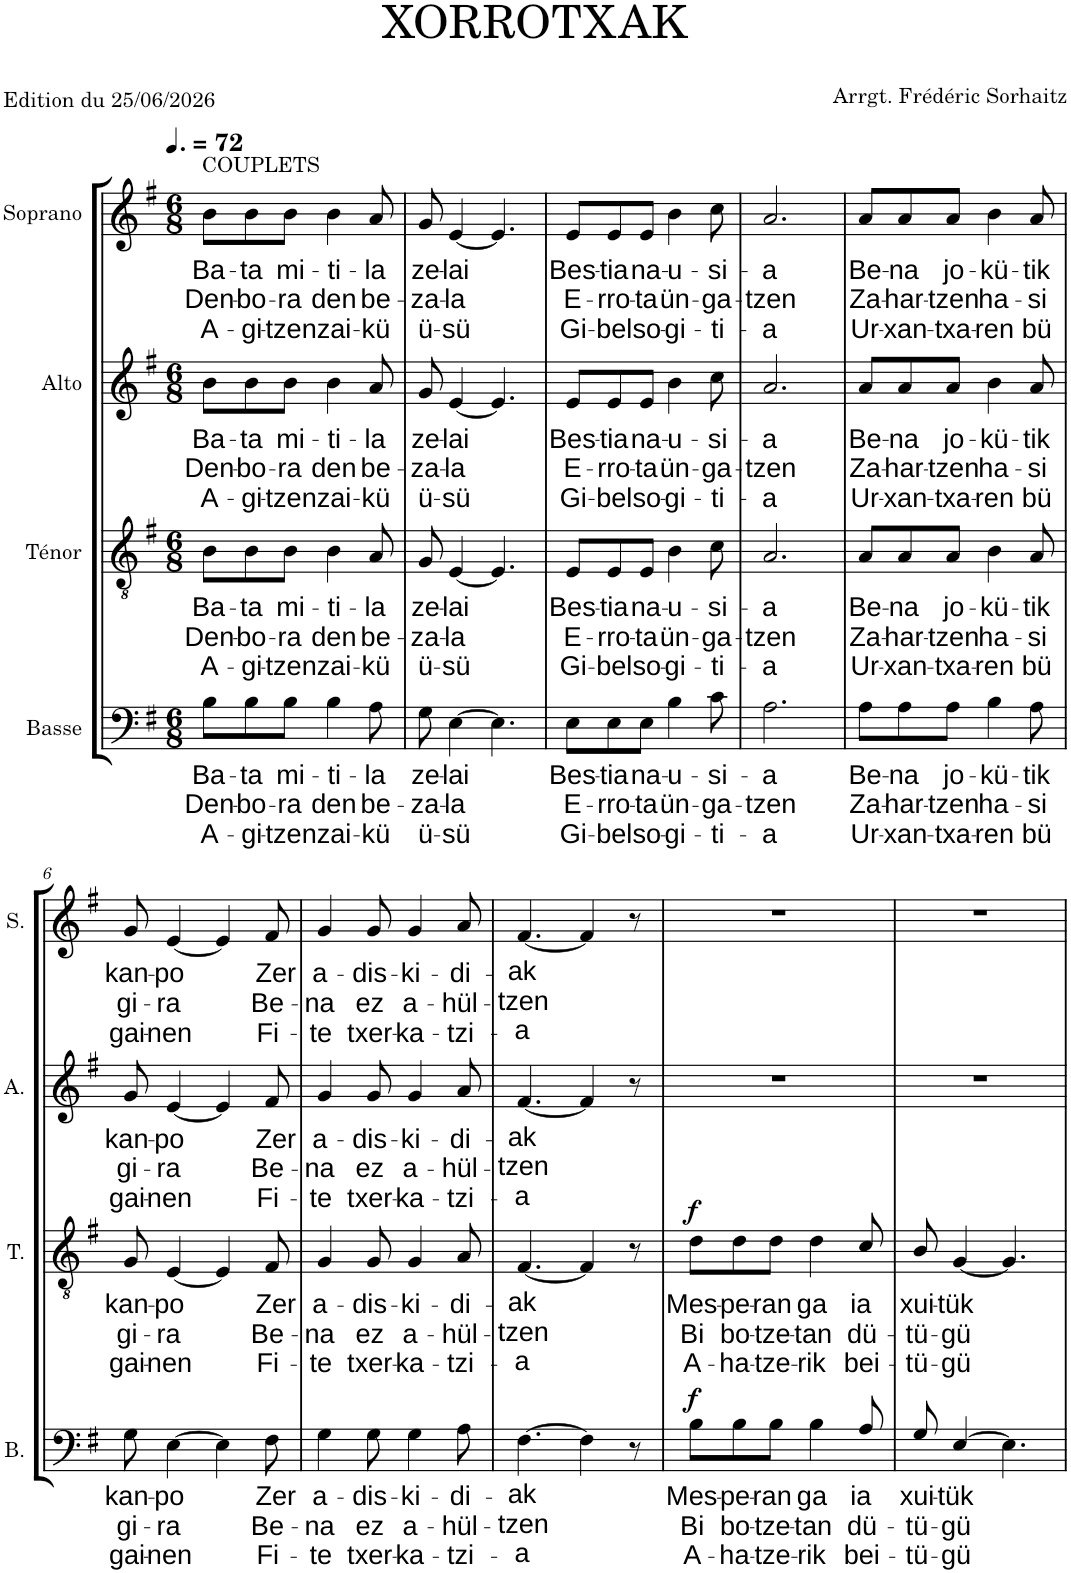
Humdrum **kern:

**kern	**text	**text	**text	**dynam	**kern	**text	**text	**text	**dynam	**kern	**text	**text	**text	**kern	**text	**text	**text
*part4	*part4	*part4	*part4	*part4	*part3	*part3	*part3	*part3	*part3	*part2	*part2	*part2	*part2	*part1	*part1	*part1	*part1
*staff4	*staff4	*staff4	*staff4	*staff4	*staff3	*staff3	*staff3	*staff3	*staff3	*staff2	*staff2	*staff2	*staff2	*staff1	*staff1	*staff1	*staff1
*I"Basse	*	*	*	*	*I"Ténor	*	*	*	*	*I"Alto	*	*	*	*I"Soprano	*	*	*
*I'B.	*	*	*	*	*I'T.	*	*	*	*	*I'A.	*	*	*	*I'S.	*	*	*
*clefF4	*	*	*	*	*clefGv2	*	*	*	*	*clefG2	*	*	*	*clefG2	*	*	*
*k[f#]	*	*	*	*	*k[f#]	*	*	*	*	*k[f#]	*	*	*	*k[f#]	*	*	*
*M6/8	*	*	*	*	*M6/8	*	*	*	*	*M6/8	*	*	*	*M6/8	*	*	*
*MM108	*	*	*	*	*MM108	*	*	*	*	*MM108	*	*	*	*MM108	*	*	*
=1	=1	=1	=1	=1	=1	=1	=1	=1	=1	=1	=1	=1	=1	=1	=1	=1	=1
!	!	!	!	!	!	!	!	!	!	!	!	!	!	!LO:TX:a:t=COUPLETS	!	!	!
!	!LO:LY:b	!LO:LY:b	!LO:LY:b	!	!	!LO:LY:b	!LO:LY:b	!LO:LY:b	!	!	!LO:LY:b	!LO:LY:b	!LO:LY:b	!	!LO:LY:b	!LO:LY:b	!LO:LY:b
8B\L	Ba-	Den-	A-	.	8B\L	Ba-	Den-	A-	.	8b\L	Ba-	Den-	A-	8b\L	Ba-	Den-	A-
!	!LO:LY:b	!LO:LY:b	!LO:LY:b	!	!	!LO:LY:b	!LO:LY:b	!LO:LY:b	!	!	!LO:LY:b	!LO:LY:b	!LO:LY:b	!	!LO:LY:b	!LO:LY:b	!LO:LY:b
8B\	-ta	-bo-	-gi-	.	8B\	-ta	-bo-	-gi-	.	8b\	-ta	-bo-	-gi-	8b\	-ta	-bo-	-gi-
!	!LO:LY:b	!LO:LY:b	!LO:LY:b	!	!	!LO:LY:b	!LO:LY:b	!LO:LY:b	!	!	!LO:LY:b	!LO:LY:b	!LO:LY:b	!	!LO:LY:b	!LO:LY:b	!LO:LY:b
8B\J	mi-	-ra	-tzen	.	8B\J	mi-	-ra	-tzen	.	8b\J	mi-	-ra	-tzen	8b\J	mi-	-ra	-tzen
!	!LO:LY:b	!LO:LY:b	!LO:LY:b	!	!	!LO:LY:b	!LO:LY:b	!LO:LY:b	!	!	!LO:LY:b	!LO:LY:b	!LO:LY:b	!	!LO:LY:b	!LO:LY:b	!LO:LY:b
4B\	-ti-	den	zai-	.	4B\	-ti-	den	zai-	.	4b\	-ti-	den	zai-	4b\	-ti-	den	zai-
!	!LO:LY:b	!LO:LY:b	!LO:LY:b	!	!	!LO:LY:b	!LO:LY:b	!LO:LY:b	!	!	!LO:LY:b	!LO:LY:b	!LO:LY:b	!	!LO:LY:b	!LO:LY:b	!LO:LY:b
8A\	-la	be-	-kü	.	8A/	-la	be-	-kü	.	8a/	-la	be-	-kü	8a/	-la	be-	-kü
=2	=2	=2	=2	=2	=2	=2	=2	=2	=2	=2	=2	=2	=2	=2	=2	=2	=2
!	!LO:LY:b	!LO:LY:b	!LO:LY:b	!	!	!LO:LY:b	!LO:LY:b	!LO:LY:b	!	!	!LO:LY:b	!LO:LY:b	!LO:LY:b	!	!LO:LY:b	!LO:LY:b	!LO:LY:b
8G\	ze-	-za-	ü-	.	8G/	ze-	-za-	ü-	.	8g/	ze-	-za-	ü-	8g/	ze-	-za-	ü-
!	!LO:LY:b	!LO:LY:b	!LO:LY:b	!	!	!LO:LY:b	!LO:LY:b	!LO:LY:b	!	!	!LO:LY:b	!LO:LY:b	!LO:LY:b	!	!LO:LY:b	!LO:LY:b	!LO:LY:b
[4E\	-lai	-la	-sü	.	[4E/	-lai	-la	-sü	.	[4e/	-lai	-la	-sü	[4e/	-lai	-la	-sü
4.E\]	.	.	.	.	4.E/]	.	.	.	.	4.e/]	.	.	.	4.e/]	.	.	.
=3	=3	=3	=3	=3	=3	=3	=3	=3	=3	=3	=3	=3	=3	=3	=3	=3	=3
!	!LO:LY:b	!LO:LY:b	!LO:LY:b	!	!	!LO:LY:b	!LO:LY:b	!LO:LY:b	!	!	!LO:LY:b	!LO:LY:b	!LO:LY:b	!	!LO:LY:b	!LO:LY:b	!LO:LY:b
8E\L	Bes-	E-	Gi-	.	8E/L	Bes-	E-	Gi-	.	8e/L	Bes-	E-	Gi-	8e/L	Bes-	E-	Gi-
!	!LO:LY:b	!LO:LY:b	!LO:LY:b	!	!	!LO:LY:b	!LO:LY:b	!LO:LY:b	!	!	!LO:LY:b	!LO:LY:b	!LO:LY:b	!	!LO:LY:b	!LO:LY:b	!LO:LY:b
8E\	-tia	-rro-	-bel	.	8E/	-tia	-rro-	-bel	.	8e/	-tia	-rro-	-bel	8e/	-tia	-rro-	-bel
!	!LO:LY:b	!LO:LY:b	!LO:LY:b	!	!	!LO:LY:b	!LO:LY:b	!LO:LY:b	!	!	!LO:LY:b	!LO:LY:b	!LO:LY:b	!	!LO:LY:b	!LO:LY:b	!LO:LY:b
8E\J	na-	-ta	so-	.	8E/J	na-	-ta	so-	.	8e/J	na-	-ta	so-	8e/J	na-	-ta	so-
!	!LO:LY:b	!LO:LY:b	!LO:LY:b	!	!	!LO:LY:b	!LO:LY:b	!LO:LY:b	!	!	!LO:LY:b	!LO:LY:b	!LO:LY:b	!	!LO:LY:b	!LO:LY:b	!LO:LY:b
4B\	-u-	ün-	-gi-	.	4B\	-u-	ün-	-gi-	.	4b\	-u-	ün-	-gi-	4b\	-u-	ün-	-gi-
!	!LO:LY:b	!LO:LY:b	!LO:LY:b	!	!	!LO:LY:b	!LO:LY:b	!LO:LY:b	!	!	!LO:LY:b	!LO:LY:b	!LO:LY:b	!	!LO:LY:b	!LO:LY:b	!LO:LY:b
8c\	-si-	-ga-	-ti-	.	8c\	-si-	-ga-	-ti-	.	8cc\	-si-	-ga-	-ti-	8cc\	-si-	-ga-	-ti-
=4	=4	=4	=4	=4	=4	=4	=4	=4	=4	=4	=4	=4	=4	=4	=4	=4	=4
!	!LO:LY:b	!LO:LY:b	!LO:LY:b	!	!	!LO:LY:b	!LO:LY:b	!LO:LY:b	!	!	!LO:LY:b	!LO:LY:b	!LO:LY:b	!	!LO:LY:b	!LO:LY:b	!LO:LY:b
2.A\	-a	-tzen	-a	.	2.A/	-a	-tzen	-a	.	2.a/	-a	-tzen	-a	2.a/	-a	-tzen	-a
=5	=5	=5	=5	=5	=5	=5	=5	=5	=5	=5	=5	=5	=5	=5	=5	=5	=5
!	!LO:LY:b	!LO:LY:b	!LO:LY:b	!	!	!LO:LY:b	!LO:LY:b	!LO:LY:b	!	!	!LO:LY:b	!LO:LY:b	!LO:LY:b	!	!LO:LY:b	!LO:LY:b	!LO:LY:b
8A\L	Be-	Za-	Ur-	.	8A/L	Be-	Za-	Ur-	.	8a/L	Be-	Za-	Ur-	8a/L	Be-	Za-	Ur-
!	!LO:LY:b	!LO:LY:b	!LO:LY:b	!	!	!LO:LY:b	!LO:LY:b	!LO:LY:b	!	!	!LO:LY:b	!LO:LY:b	!LO:LY:b	!	!LO:LY:b	!LO:LY:b	!LO:LY:b
8A\	-na	-har-	-xan-	.	8A/	-na	-har-	-xan-	.	8a/	-na	-har-	-xan-	8a/	-na	-har-	-xan-
!	!LO:LY:b	!LO:LY:b	!LO:LY:b	!	!	!LO:LY:b	!LO:LY:b	!LO:LY:b	!	!	!LO:LY:b	!LO:LY:b	!LO:LY:b	!	!LO:LY:b	!LO:LY:b	!LO:LY:b
8A\J	jo-	-tzen	-txa-	.	8A/J	jo-	-tzen	-txa-	.	8a/J	jo-	-tzen	-txa-	8a/J	jo-	-tzen	-txa-
!	!LO:LY:b	!LO:LY:b	!LO:LY:b	!	!	!LO:LY:b	!LO:LY:b	!LO:LY:b	!	!	!LO:LY:b	!LO:LY:b	!LO:LY:b	!	!LO:LY:b	!LO:LY:b	!LO:LY:b
4B\	-kü-	ha-	-ren	.	4B\	-kü-	ha-	-ren	.	4b\	-kü-	ha-	-ren	4b\	-kü-	ha-	-ren
!	!LO:LY:b	!LO:LY:b	!LO:LY:b	!	!	!LO:LY:b	!LO:LY:b	!LO:LY:b	!	!	!LO:LY:b	!LO:LY:b	!LO:LY:b	!	!LO:LY:b	!LO:LY:b	!LO:LY:b
8A\	-tik	-si	bü	.	8A/	-tik	-si	bü	.	8a/	-tik	-si	bü	8a/	-tik	-si	bü
!!LO:LB:g=z
=6	=6	=6	=6	=6	=6	=6	=6	=6	=6	=6	=6	=6	=6	=6	=6	=6	=6
!	!LO:LY:b	!LO:LY:b	!LO:LY:b	!	!	!LO:LY:b	!LO:LY:b	!LO:LY:b	!	!	!LO:LY:b	!LO:LY:b	!LO:LY:b	!	!LO:LY:b	!LO:LY:b	!LO:LY:b
8G\	kan-	gi-	gai-	.	8G/	kan-	gi-	gai-	.	8g/	kan-	gi-	gai-	8g/	kan-	gi-	gai-
!	!LO:LY:b	!LO:LY:b	!LO:LY:b	!	!	!LO:LY:b	!LO:LY:b	!LO:LY:b	!	!	!LO:LY:b	!LO:LY:b	!LO:LY:b	!	!LO:LY:b	!LO:LY:b	!LO:LY:b
[4E\	-po	-ra	-nen	.	[4E/	-po	-ra	-nen	.	[4e/	-po	-ra	-nen	[4e/	-po	-ra	-nen
4E\]	.	.	.	.	4E/]	.	.	.	.	4e/]	.	.	.	4e/]	.	.	.
!	!LO:LY:b	!LO:LY:b	!LO:LY:b	!	!	!LO:LY:b	!LO:LY:b	!LO:LY:b	!	!	!LO:LY:b	!LO:LY:b	!LO:LY:b	!	!LO:LY:b	!LO:LY:b	!LO:LY:b
8F#\	Zer	Be-	Fi-	.	8F#/	Zer	Be-	Fi-	.	8f#/	Zer	Be-	Fi-	8f#/	Zer	Be-	Fi-
=7	=7	=7	=7	=7	=7	=7	=7	=7	=7	=7	=7	=7	=7	=7	=7	=7	=7
!	!LO:LY:b	!LO:LY:b	!LO:LY:b	!	!	!LO:LY:b	!LO:LY:b	!LO:LY:b	!	!	!LO:LY:b	!LO:LY:b	!LO:LY:b	!	!LO:LY:b	!LO:LY:b	!LO:LY:b
4G\	a-	-na	-te	.	4G/	a-	-na	-te	.	4g/	a-	-na	-te	4g/	a-	-na	-te
!	!LO:LY:b	!LO:LY:b	!LO:LY:b	!	!	!LO:LY:b	!LO:LY:b	!LO:LY:b	!	!	!LO:LY:b	!LO:LY:b	!LO:LY:b	!	!LO:LY:b	!LO:LY:b	!LO:LY:b
8G\	-dis-	ez	txer-	.	8G/	-dis-	ez	txer-	.	8g/	-dis-	ez	txer-	8g/	-dis-	ez	txer-
!	!LO:LY:b	!LO:LY:b	!LO:LY:b	!	!	!LO:LY:b	!LO:LY:b	!LO:LY:b	!	!	!LO:LY:b	!LO:LY:b	!LO:LY:b	!	!LO:LY:b	!LO:LY:b	!LO:LY:b
4G\	-ki-	a-	-ka-	.	4G/	-ki-	a-	-ka-	.	4g/	-ki-	a-	-ka-	4g/	-ki-	a-	-ka-
!	!LO:LY:b	!LO:LY:b	!LO:LY:b	!	!	!LO:LY:b	!LO:LY:b	!LO:LY:b	!	!	!LO:LY:b	!LO:LY:b	!LO:LY:b	!	!LO:LY:b	!LO:LY:b	!LO:LY:b
8A\	-di-	-hül-	-tzi-	.	8A/	-di-	-hül-	-tzi-	.	8a/	-di-	-hül-	-tzi-	8a/	-di-	-hül-	-tzi-
=8	=8	=8	=8	=8	=8	=8	=8	=8	=8	=8	=8	=8	=8	=8	=8	=8	=8
!	!LO:LY:b	!LO:LY:b	!LO:LY:b	!	!	!LO:LY:b	!LO:LY:b	!LO:LY:b	!	!	!LO:LY:b	!LO:LY:b	!LO:LY:b	!	!LO:LY:b	!LO:LY:b	!LO:LY:b
[4.F#\	-ak	-tzen	-a	.	[4.F#/	-ak	-tzen	-a	.	[4.f#/	-ak	-tzen	-a	[4.f#/	-ak	-tzen	-a
4F#\]	.	.	.	.	4F#/]	.	.	.	.	4f#/]	.	.	.	4f#/]	.	.	.
8r	.	.	.	.	8r	.	.	.	.	8r	.	.	.	8r	.	.	.
=9	=9	=9	=9	=9	=9	=9	=9	=9	=9	=9	=9	=9	=9	=9	=9	=9	=9
!	!LO:LY:b	!LO:LY:b	!LO:LY:b	!LO:DY:a	!	!LO:LY:b	!LO:LY:b	!LO:LY:b	!LO:DY:a	!	!	!	!	!	!	!	!
8B\L	Mes-	Bi	A-	f	8d\L	Mes-	Bi	A-	f	2.r	.	.	.	2.r	.	.	.
!	!LO:LY:b	!LO:LY:b	!LO:LY:b	!	!	!LO:LY:b	!LO:LY:b	!LO:LY:b	!	!	!	!	!	!	!	!	!
8B\	-pe-	bo-	-ha-	.	8d\	-pe-	bo-	-ha-	.	.	.	.	.	.	.	.	.
!	!LO:LY:b	!LO:LY:b	!LO:LY:b	!	!	!LO:LY:b	!LO:LY:b	!LO:LY:b	!	!	!	!	!	!	!	!	!
8B\J	-ran	-tze-	-tze-	.	8d\J	-ran	-tze-	-tze-	.	.	.	.	.	.	.	.	.
!	!LO:LY:b	!LO:LY:b	!LO:LY:b	!	!	!LO:LY:b	!LO:LY:b	!LO:LY:b	!	!	!	!	!	!	!	!	!
4B\	ga	-tan	-rik	.	4d\	ga	-tan	-rik	.	.	.	.	.	.	.	.	.
!	!LO:LY:b	!LO:LY:b	!LO:LY:b	!	!	!LO:LY:b	!LO:LY:b	!LO:LY:b	!	!	!	!	!	!	!	!	!
8A/	-ia	dü-	bei-	.	8c/	-ia	dü-	bei-	.	.	.	.	.	.	.	.	.
=10	=10	=10	=10	=10	=10	=10	=10	=10	=10	=10	=10	=10	=10	=10	=10	=10	=10
!	!LO:LY:b	!LO:LY:b	!LO:LY:b	!	!	!LO:LY:b	!LO:LY:b	!LO:LY:b	!	!	!	!	!	!	!	!	!
8G/	xui-	-tü-	-tü-	.	8B/	xui-	-tü-	-tü-	.	2.r	.	.	.	2.r	.	.	.
!	!LO:LY:b	!LO:LY:b	!LO:LY:b	!	!	!LO:LY:b	!LO:LY:b	!LO:LY:b	!	!	!	!	!	!	!	!	!
[4E/	-tük	-gü	-gü	.	[4G/	-tük	-gü	-gü	.	.	.	.	.	.	.	.	.
4.E\]	.	.	.	.	4.G/]	.	.	.	.	.	.	.	.	.	.	.	.
=	=	=	=	=	=	=	=	=	=	=	=	=	=	=	=	=	=
*-	*-	*-	*-	*-	*-	*-	*-	*-	*-	*-	*-	*-	*-	*-	*-	*-	*-
